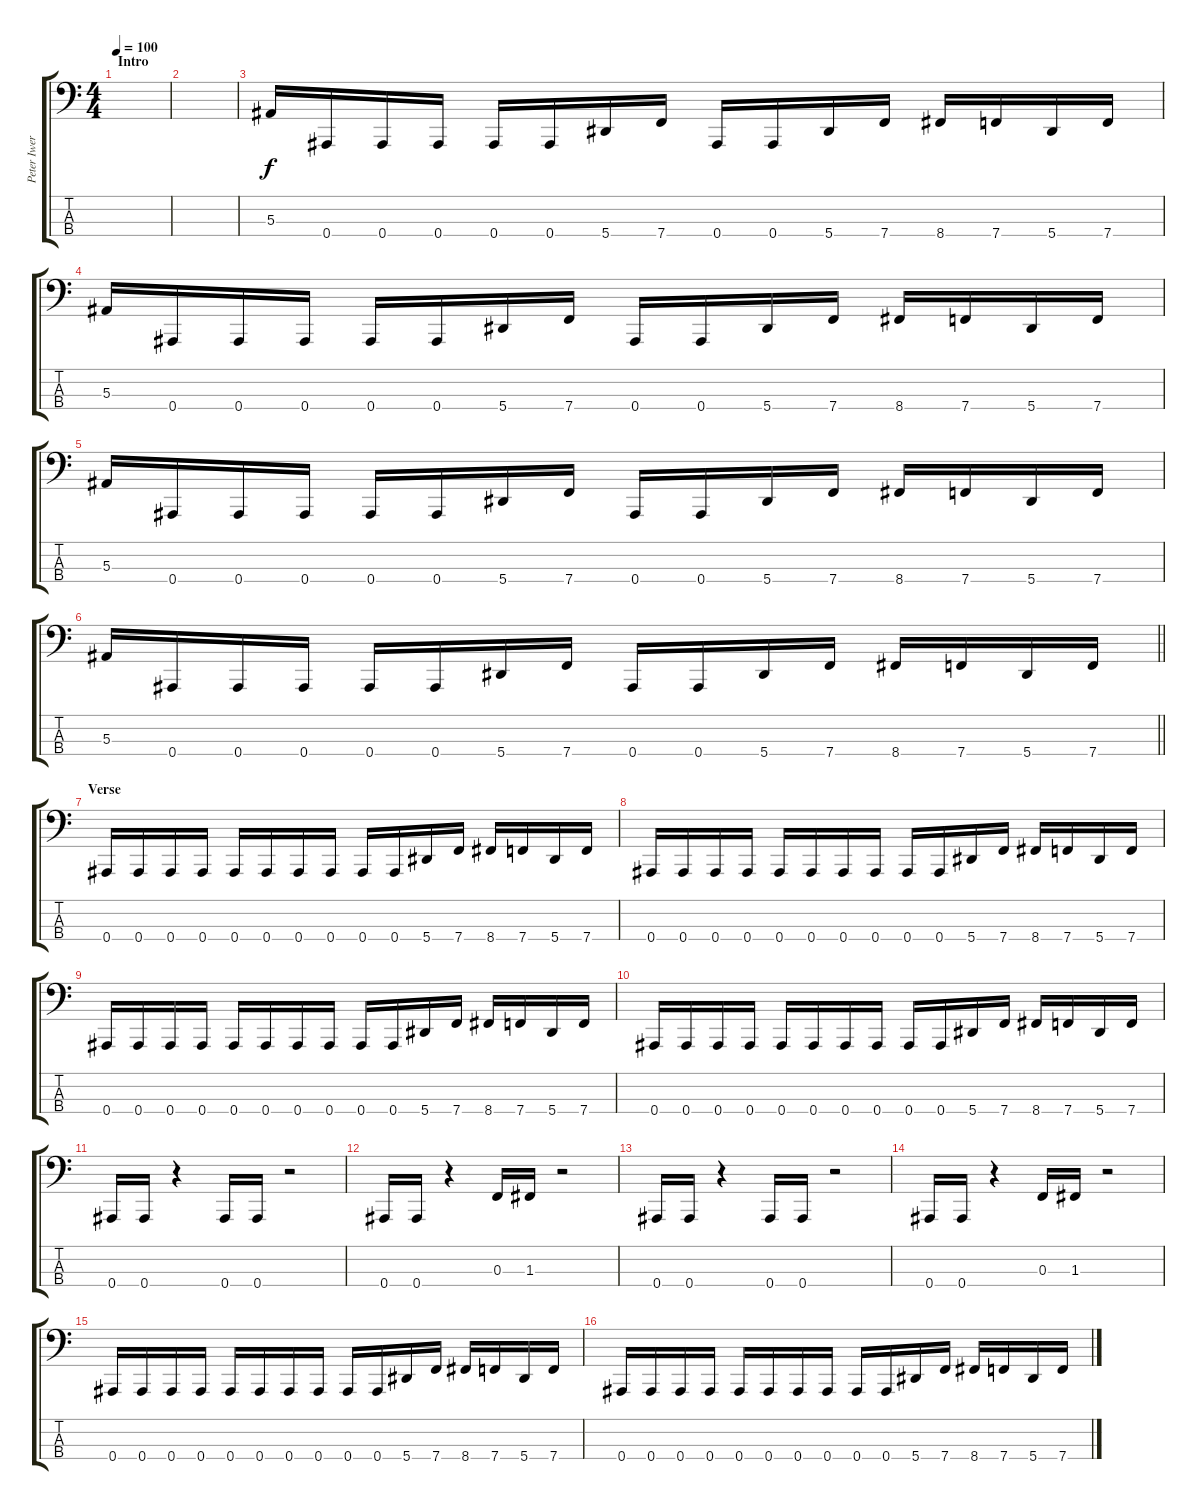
\track ("Peter Iwers" "Peter Iwer") {instrument electricbassfinger}
\staff {score tabs}
\tuning (Eb2 Bb1 F1 Bb0) {hide}
\ts (4 4)
\section ("" "Intro")
\tempo 100
\clef f4
\ks c
|
|
5.3.16 0.4.16 0.4.16 0.4.16 0.4.16 0.4.16 5.4.16 7.4.16 0.4.16 0.4.16 5.4.16 7.4.16 8.4.16 7.4.16 5.4.16 7.4.16 |
5.3.16 0.4.16 0.4.16 0.4.16 0.4.16 0.4.16 5.4.16 7.4.16 0.4.16 0.4.16 5.4.16 7.4.16 8.4.16 7.4.16 5.4.16 7.4.16 |
5.3.16 0.4.16 0.4.16 0.4.16 0.4.16 0.4.16 5.4.16 7.4.16 0.4.16 0.4.16 5.4.16 7.4.16 8.4.16 7.4.16 5.4.16 7.4.16 |
\barLineRight lightlight
5.3.16 0.4.16 0.4.16 0.4.16 0.4.16 0.4.16 5.4.16 7.4.16 0.4.16 0.4.16 5.4.16 7.4.16 8.4.16 7.4.16 5.4.16 7.4.16 |
\section ("" "Verse")
0.4.16 0.4.16 0.4.16 0.4.16 0.4.16 0.4.16 0.4.16 0.4.16 0.4.16 0.4.16 5.4.16 7.4.16 8.4.16 7.4.16 5.4.16 7.4.16 |
0.4.16 0.4.16 0.4.16 0.4.16 0.4.16 0.4.16 0.4.16 0.4.16 0.4.16 0.4.16 5.4.16 7.4.16 8.4.16 7.4.16 5.4.16 7.4.16 |
0.4.16 0.4.16 0.4.16 0.4.16 0.4.16 0.4.16 0.4.16 0.4.16 0.4.16 0.4.16 5.4.16 7.4.16 8.4.16 7.4.16 5.4.16 7.4.16 |
0.4.16 0.4.16 0.4.16 0.4.16 0.4.16 0.4.16 0.4.16 0.4.16 0.4.16 0.4.16 5.4.16 7.4.16 8.4.16 7.4.16 5.4.16 7.4.16 |
0.4.16 0.4.16 r.4 0.4.16 0.4.16 r.2 |
0.4.16 0.4.16 r.4 0.3.16 1.3.16 r.2 |
0.4.16 0.4.16 r.4 0.4.16 0.4.16 r.2 |
0.4.16 0.4.16 r.4 0.3.16 1.3.16 r.2 |
0.4.16 0.4.16 0.4.16 0.4.16 0.4.16 0.4.16 0.4.16 0.4.16 0.4.16 0.4.16 5.4.16 7.4.16 8.4.16 7.4.16 5.4.16 7.4.16 |
0.4.16 0.4.16 0.4.16 0.4.16 0.4.16 0.4.16 0.4.16 0.4.16 0.4.16 0.4.16 5.4.16 7.4.16 8.4.16 7.4.16 5.4.16 7.4.16
